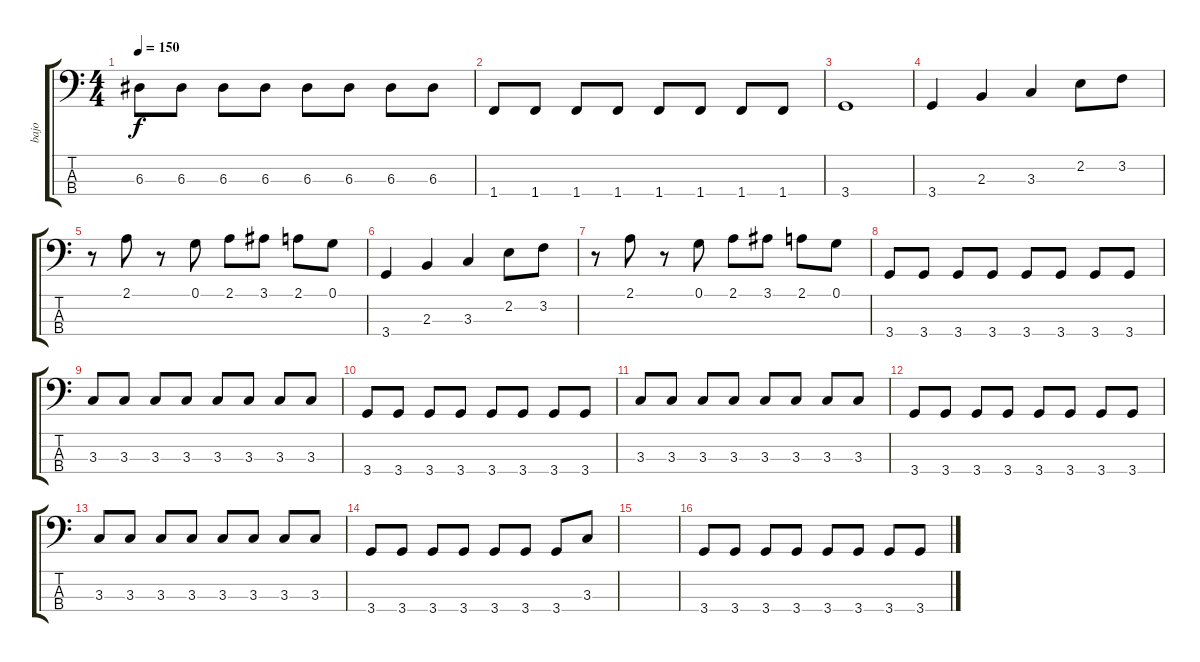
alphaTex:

\track ("bajo" "bajo") {instrument electricbassfinger}
\staff {score tabs}
\tuning (G2 D2 A1 E1) {hide}
\ts (4 4)
\tempo 150
\clef f4
\ks c
6.3.8{dy f} 6.3.8 6.3.8 6.3.8 6.3.8 6.3.8 6.3.8 6.3.8 |
1.4.8 1.4.8 1.4.8 1.4.8 1.4.8 1.4.8 1.4.8 1.4.8 |
3.4.1 |
3.4.4 2.3.4 3.3.4 2.2.8 3.2.8 |
r.8 2.1.8 r.8 0.1.8 2.1.8 3.1.8 2.1.8 0.1.8 |
3.4.4 2.3.4 3.3.4 2.2.8 3.2.8 |
r.8 2.1.8 r.8 0.1.8 2.1.8 3.1.8 2.1.8 0.1.8 |
3.4.8 3.4.8 3.4.8 3.4.8 3.4.8 3.4.8 3.4.8 3.4.8 |
3.3.8 3.3.8 3.3.8 3.3.8 3.3.8 3.3.8 3.3.8 3.3.8 |
3.4.8 3.4.8 3.4.8 3.4.8 3.4.8 3.4.8 3.4.8 3.4.8 |
3.3.8 3.3.8 3.3.8 3.3.8 3.3.8 3.3.8 3.3.8 3.3.8 |
3.4.8 3.4.8 3.4.8 3.4.8 3.4.8 3.4.8 3.4.8 3.4.8 |
3.3.8 3.3.8 3.3.8 3.3.8 3.3.8 3.3.8 3.3.8 3.3.8 |
3.4.8 3.4.8 3.4.8 3.4.8 3.4.8 3.4.8 3.4.8 3.3.8 |
|
3.4.8 3.4.8 3.4.8 3.4.8 3.4.8 3.4.8 3.4.8 3.4.8
